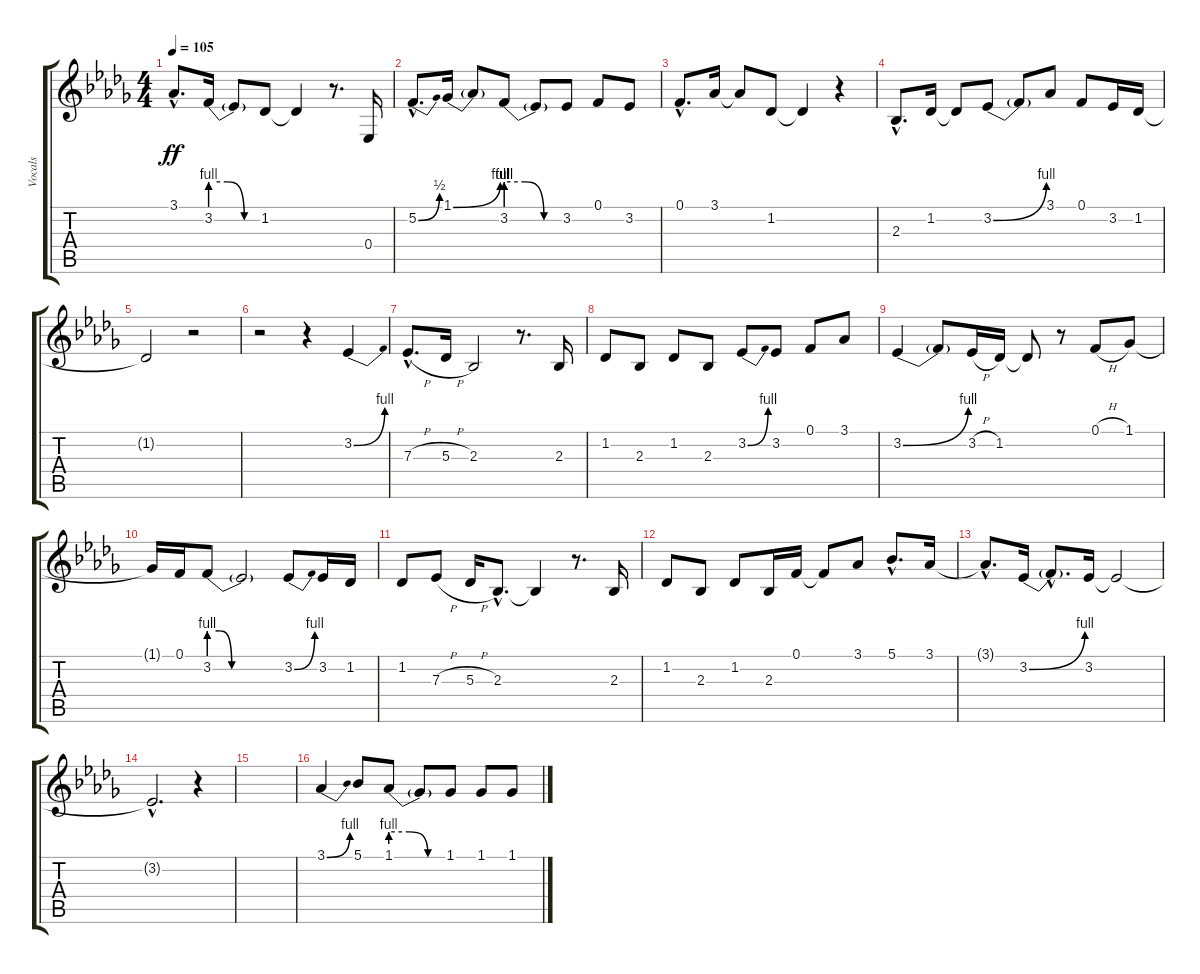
\track ("Vocals" "Vocals") {instrument altosax}
\staff {score tabs}
\tuning (F4 C4 Ab3 Eb3 Bb2 F2) {hide}
\ts (4 4)
\tempo 105
\clef g2
\ks db
3.1{hac}.8{d dy ff} 3.2{be (custom 0 4 20 4 40 0 60 0)}.16 3.2{t}.8 1.2.8 1.2{t}.4 r.8{d} 0.4.16 |
5.2{be (bend 0 0 60 2) hac}.8{d} 1.1{be (bend 0 0 60 4)}.16 1.1{t}.8 3.2{be (custom 0 4 20 4 40 0 60 0)}.8 3.2{t}.8 3.2.8 0.1.8 3.2.8 |
0.1{hac}.8{d} 3.1.16 3.1{t}.8 1.2.8 1.2{t}.4 r.4 |
2.3{hac}.8{d} 1.2.16 1.2{t}.8 3.2{be (bend 0 0 60 4)}.8 3.2{t}.8 3.1.8 0.1.8 3.2.16 1.2.16 |
1.2{t}.2 r.2 |
r.2 r.4 3.2{be (bend 0 0 60 4)}.4 |
7.3{h hac}.8{d} 5.3{h}.16 2.3.2 r.8{d} 2.3.16 |
1.2.8 2.3.8 1.2.8 2.3.8 3.2{be (bend 0 0 60 4)}.8 3.2.8 0.1.8 3.1.8 |
3.2{be (bend 0 0 60 4)}.4 3.2{t}.8 3.2{h}.16 1.2.16 1.2{t}.8 r.8 0.1{h}.8 1.1.8 |
1.1{t}.16 0.1.16 3.2{be (custom 0 4 8 4 18 0 40 0 60 0)}.8 3.2{t}.2 3.2{be (bend 0 0 60 4)}.8 3.2.16 1.2.16 |
1.2.8 7.3{h}.8 5.3{h}.16 2.3{hac}.8{d} 2.3{t}.4 r.8{d} 2.3.16 |
1.2.8 2.3.8 1.2.8 2.3.16 0.1.16 0.1{t}.8 3.1.8 5.1{hac}.8{d} 3.1.16 |
3.1{hac t}.8{d} 3.2{be (bend 0 0 60 4)}.16 3.2{hac t}.8{d} 3.2.16 3.2{t}.2 |
3.2{hac t}.2{d} r.4 |
|
3.1{be (bend 0 0 60 4)}.4 5.1.8 1.1{be (custom 0 4 20 4 40 0 60 0)}.8 1.1{t}.8 1.1.8 1.1.8 1.1.8
